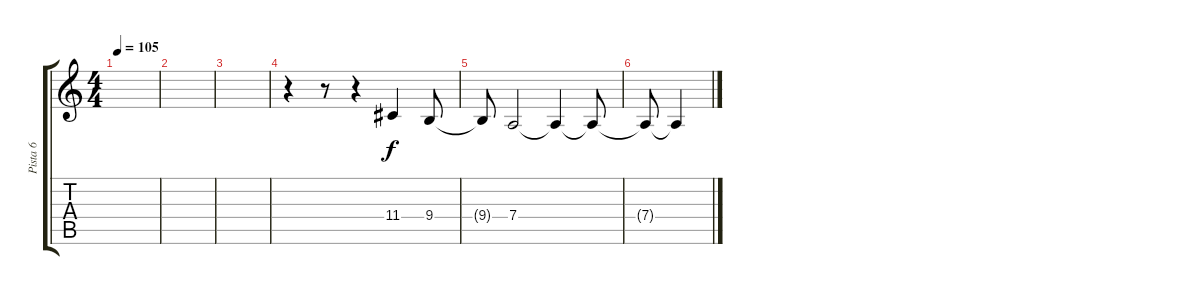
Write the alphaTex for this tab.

\track ("Pista 6" "Pista 6") {instrument flute}
\staff {score tabs}
\tuning (E4 B3 G3 D3 A2 E2) {hide}
\ts (4 4)
\tempo 105
\clef g2
\ks c
|
|
|
r.4 r.8 r.4 11.4.4 9.4.8 |
9.4{t}.8 7.4.2{volume 3} 7.4{t}.4 7.4{t}.8 |
7.4{t}.8 7.4{t}.4
